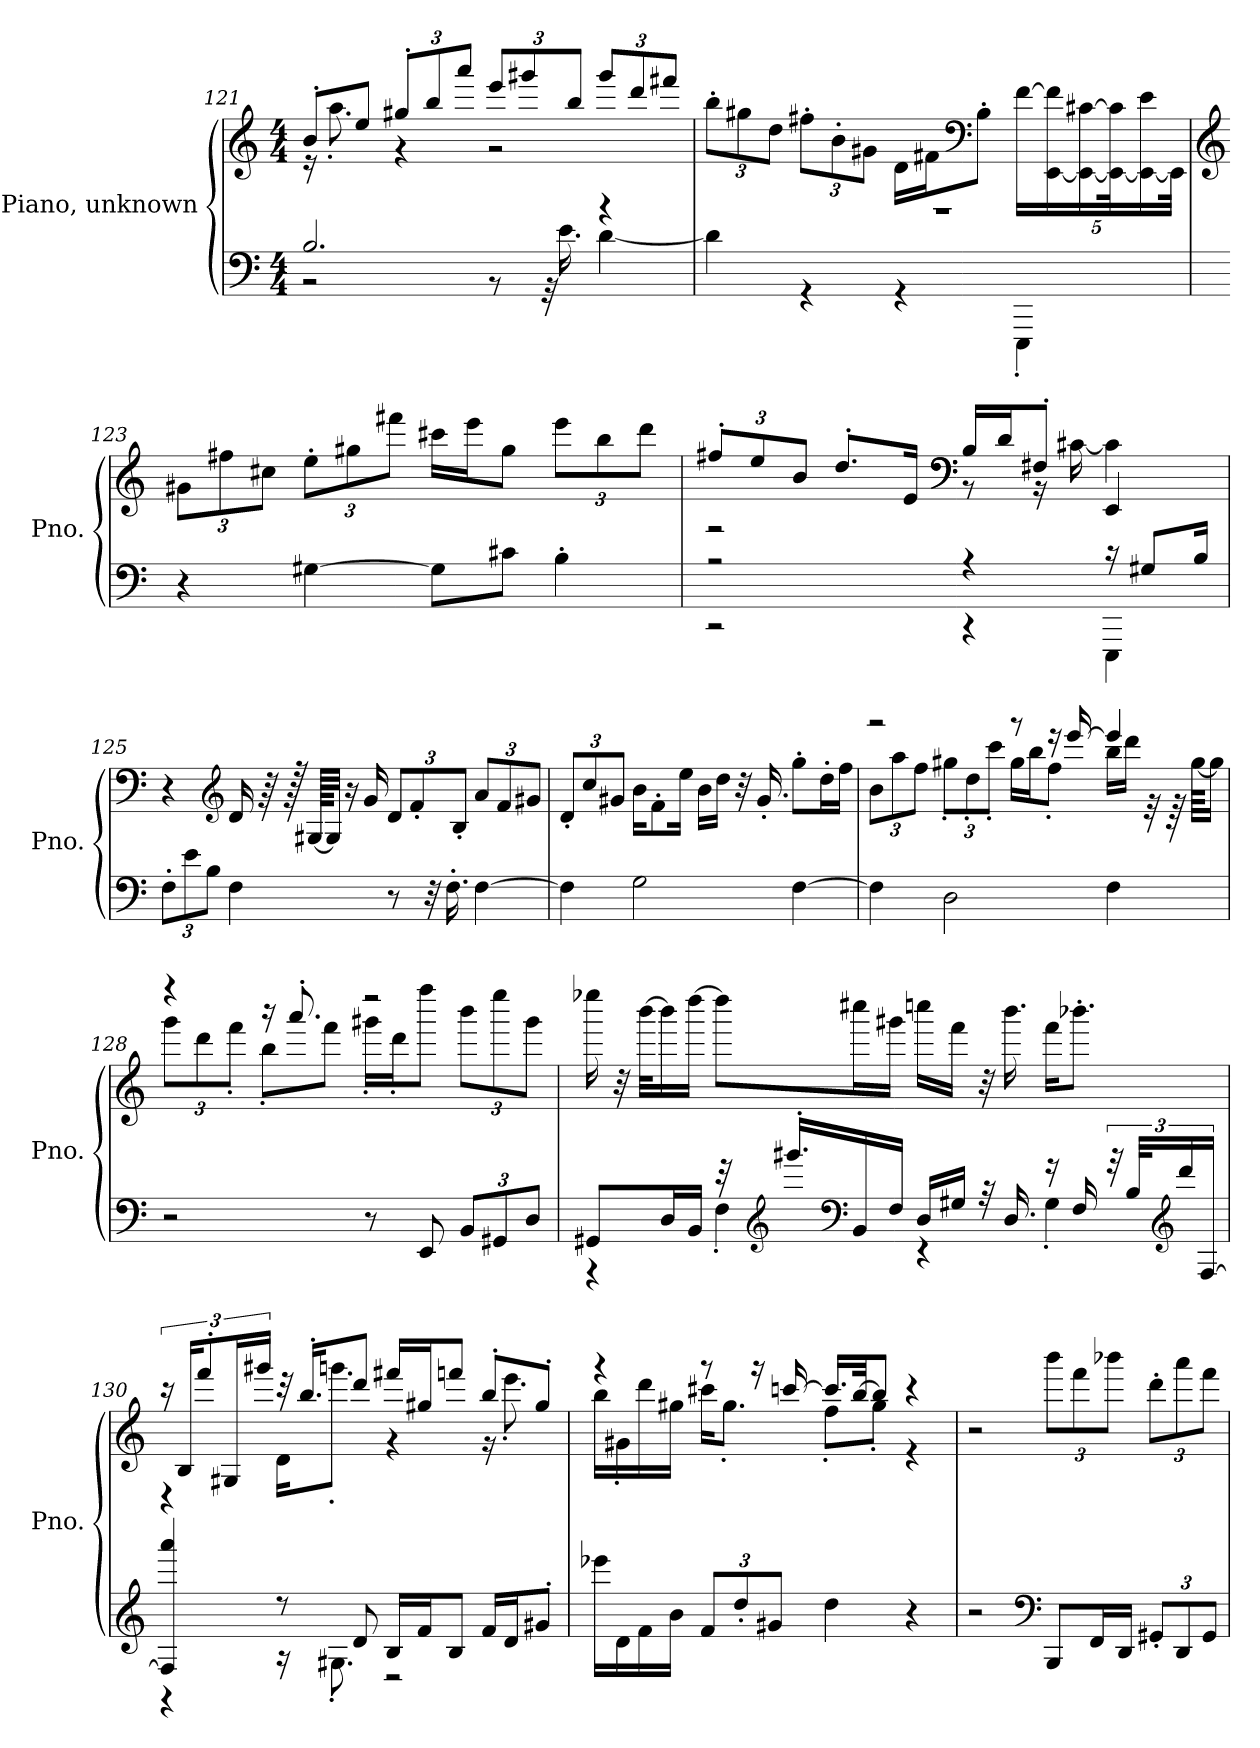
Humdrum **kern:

**kern	**kern
*part1	*part1
*staff2	*staff1
*I"Piano, unknown	*
*I'Pno.	*
*clefF4	*clefG2
*k[]	*k[]
*M4/4	*M4/4
=121	=121
*^	*^
2.B/	2r	8b'/L	16r
.	.	.	8.aa'\
.	.	8ee/J	.
*	*	*Xbrackettup	*
.	.	12gg#X'/L	4r
.	.	12bb/	.
.	.	12aaa/J	.
.	8r	12eee/L	2r
.	.	12ggg#X/	.
.	32r	.	.
.	16.e\	.	.
.	.	12bb/J	.
4r	[4d\	12ggg#/L	.
.	.	12ddd/	.
.	.	12fff#X/J	.
*	*	*v	*v
!!LO:LB:g=z
=122	=122	=122
1r	4d\]	12bb'\L
.	.	12gg#X\
.	.	12dd\J
.	4r	12ff#X'\L
.	.	12b'\
.	.	12g#X\J
.	4r	16d\LL
.	.	16f#X\J
*	*	*clefF4
.	.	8B'\J
.	4EEE'\	[20f#\LL
.	.	[20EE\ 20f#\]
.	.	20EE\_ [20c#X\
.	.	40EE\_ 40c#\]K
.	.	20EE\_ 20e\
.	.	40EE\JJk]
*v	*v	*
=123	=123
*	*clefG2
4r	12g#X\L
.	12ff#X\
.	12cc#X\J
[4G#X\	12ee'\L
.	12gg#X\
.	12fff#X\J
8G#\L]	16ccc#X\LL
.	16eee\J
8c#X\J	8gg#\J
4B'\	12eee\L
.	12bb\
.	12ddd\J
!!LO:PB:g=z
=124	=124
*^	*^
2r	2r	12ff#X'/L	2r
.	.	12ee/	.
.	.	12b/J	.
.	.	8.dd'/L	.
.	.	16e/Jk	.
*	*	*clefF4	*
4r	4r	16B/LL	8r
.	.	16d/J	.
.	.	8F#X'/J	16r
.	.	.	[16c#X\
16r	4EEE\	4EE/	4c#\]
8G#X/L	.	.	.
16B/Jk	.	.	.
*v	*v	*	*
*	*v	*v
=125	=125
*Xbrackettup	*
12F'\L	4r
12e\	.
12B\J	.
*	*clefG2
4F\	16d/
.	64r
.	128r
.	[128G#X/KKLLL
.	32G#/JJJ]
.	16r
.	16g/
8r	12d/L
.	12f'/
32r	.
16.F'\	.
.	12B'/J
[4F\	12a/L
.	12f/
.	12g#X/J
!!LO:LB:g=z
=126	=126
4F\]	12d'/L
.	12cc/
.	12g#X/J
2G\	16b\KL
.	8f'\
.	16ee\Jk
.	16b\LL
.	16dd\JJ
.	32r
.	16.g#'/
[4F\	8gg'\L
.	16dd'\L
.	16ff\JJ
=127	=127
*	*^
4F\]	2r	12b\L
.	.	12aa\
.	.	12ff\J
2D\	.	12gg#X'\L
.	.	12dd'\
.	.	12ccc'\J
.	8r	16gg#\LL
.	.	16bb\J
.	16r	8ff'\J
.	[16eee/	.
4F\	4eee/]	16bb\LL
.	.	16ddd\JJ
.	.	32r
.	.	64r
.	.	[64gg#\KKLL
.	.	16gg#\JJ]
!!LO:LB:g=z	!!
=128	=128	=128
2r	4r	12ggg\L
.	.	12ddd\
.	.	12fff'\J
.	16r	8bb'\L
.	8.aaa'/	.
.	.	8fff\J
8r	2r	16ggg#X'\LL
.	.	16ddd'\J
8EE/	.	8ffff\J
12BB/L	.	12bbb\L
12GG#X/	.	12eeee\
12D/J	.	12ggg#\J
*	*v	*v
!!LO:LB:g=z
=129	=129
*^	*
8GG#X/L	4r	16eeee-X\
.	.	32r
.	.	[32bbb\KLL
16D/L	.	16bbb\]
16BB/JJ	.	[16dddd\JJ
32r	4F'\	8dddd\L]
*clefG2	*	*
16.ggg#X'/LL	.	.
*clefF4	*	*
16BB/	.	16cccc#X\L
16F/JJ	.	16ggg#X\JJ
16D/LL	4r	16ccccn\LL
16G#X/JJ	.	16fff\JJ
32r	.	32r
16.D/	.	16.bbb\
16r	4G#'\	16fff\KL
16F/	.	8.bbb-X'\J
*brackettup	*	*
48r	.	.
48B/KLL	.	.
*clefG2	*	*
24ddd/	.	.
[24F/JJ	.	.
!!LO:LB:g=z
=130	=130	=130
*	*	*brackettup
*	*	*^
4F/] 4aaa/	4r	24r	4r
.	.	24B/KL	.
.	.	12fff'/	.
.	.	24G#X/L	.
.	.	24ggg#X/JJ	.
8r	16r	32r	16d\KL
.	.	16.bb'/KL	.
.	8.G#X'\	.	8.gggn'\J
8d/	.	8ddd/J	.
16B/LL	2r	16fff#X/LL	4r
16f/J	.	16gg#X/J	.
8B/J	.	8fffn/J	.
16f/LL	.	8bb'/L	16r
16d/J	.	.	8.eee'\
8g#X'/J	.	8gg#'/J	.
*v	*v	*	*
=131	=131	=131
16eee-X\LL	4r	16bb\LL
16d\	.	16g#X'\
16f\	.	16ddd\
16b\JJ	.	16gg#X\JJ
*Xbrackettup	*	*
12f/L	8r	16ccc#X\KL
.	.	8.gg#'\J
12dd'/	.	.
.	16r	.
12g#X/J	.	.
.	[16cccn/	.
4dd\	16.ccc/LL]	8ff'\L
.	[32bb/JK	.
.	8bb/J]	8gg#'\J
4r	4r	4r
*	*v	*v
!!LO:LB:g=z
=132	=132
2r	2r
*clefF4	*
*	*Xbrackettup
8BBB/L	12bbb\L
.	12fff\
16FF/L	.
.	12bbb-X\J
16DD/JJ	.
12GG#X'/L	12ddd'\L
12DD/	12aaa\
12GG#/J	12fff\J
=	=
*-	*-
